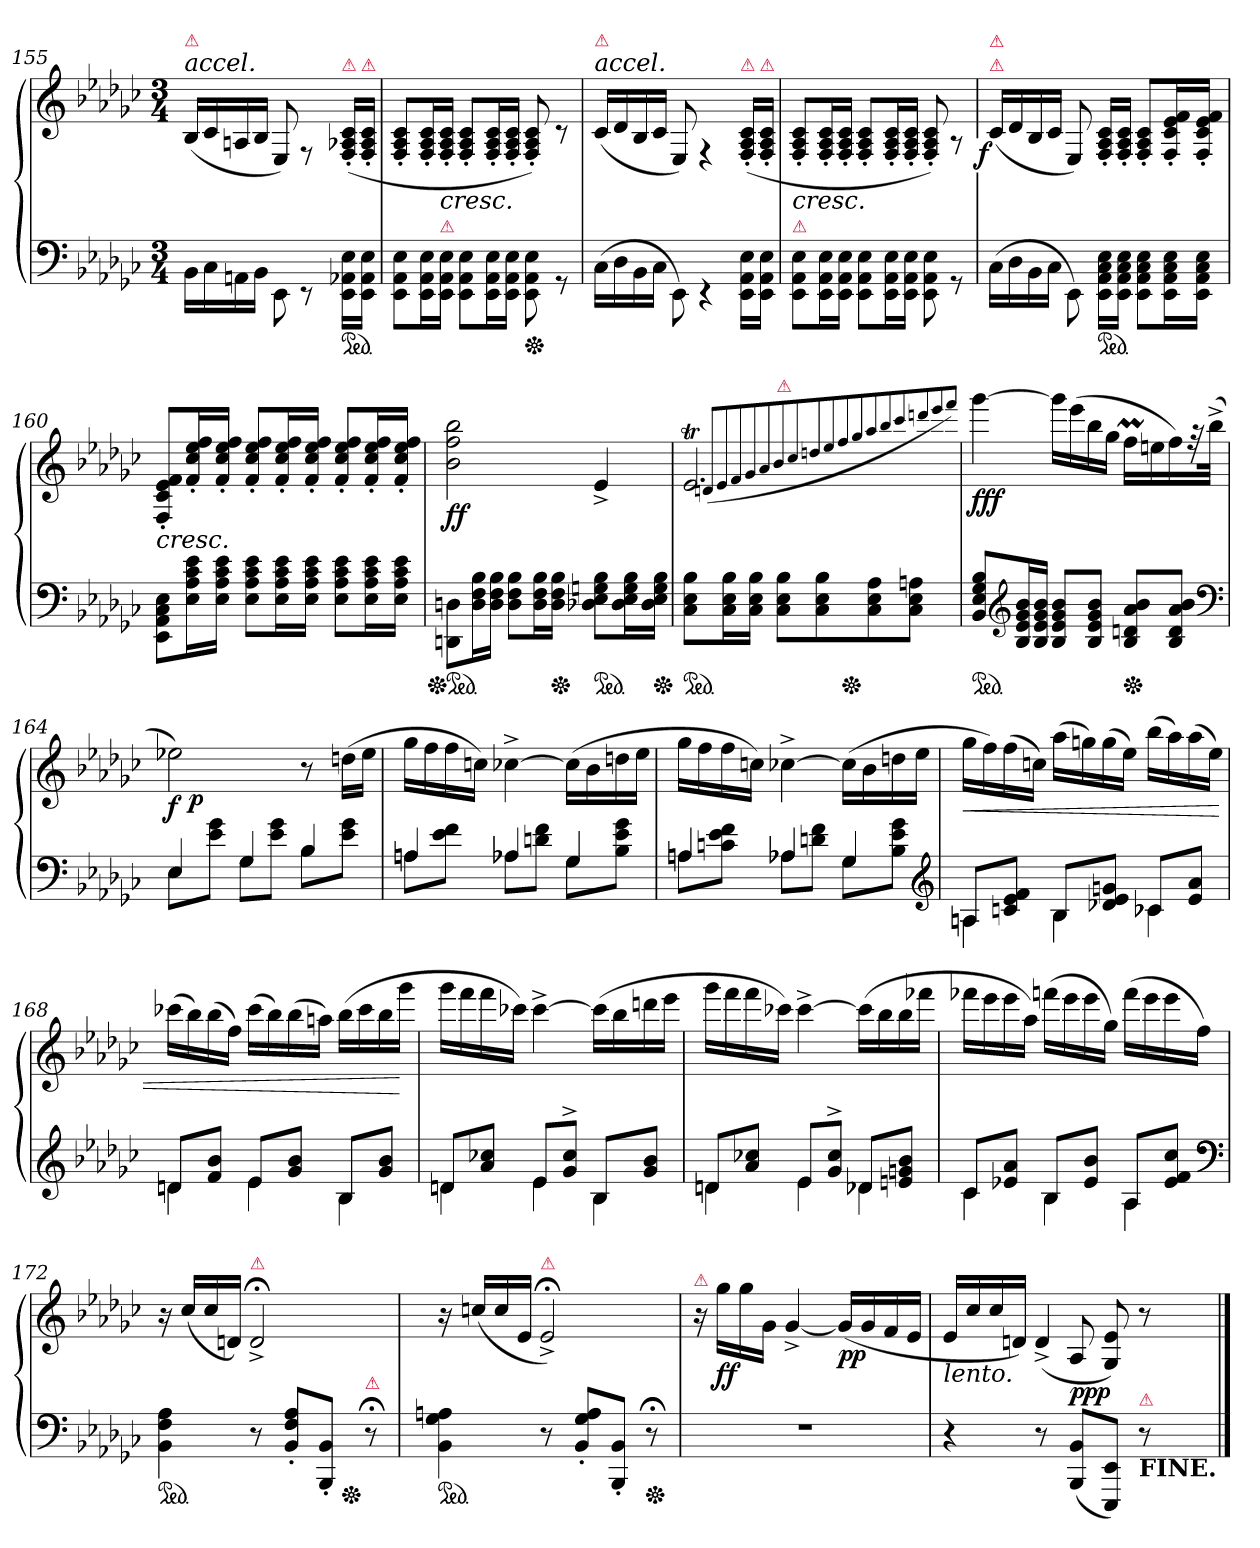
**kern	**kern	**dynam
*part1	*part1	*part1
*staff2	*staff1	*staff1/2
*clefF4	*clefG2	*
*k[b-e-a-d-g-c-]	*k[b-e-a-d-g-c-]	*
*M3/4	*M3/4	*
=155	=155	=155
!	!LO:TX:a:i:t=accel.	!
!	!LO:TX:a:color=crimson:t=⚠	!
16BB-\LL	(>16B-/LL	.
16C-\	16c-/	.
16AAn\	16An/	.
16BB-\JJ	16B-/JJ	.
8EE-\	8E-/)	.
!LO:N:vis=8	!LO:N:vis=8	!
4rEE	4rF	.
!	!LO:TX:a:color=crimson:t=⚠	!
*ped	*	*
16EE-\ 16AA-X\ 16E-\LL	(>16F'>/ 16A-X'>/ 16c-'>/LL	.
!	!LO:TX:a:i:color=crimson:t=⚠	!
16EE-\ 16AA-\ 16E-\JJ	16F'>/ 16A-'>/ 16c-'>/JJ	.
=156	=156	=156
8EE-\ 8AA-\ 8E-\L	8F'>/ 8A-'>/ 8c-'>/L	.
16EE-\ 16AA-\ 16E-\L	16F'>/ 16A-'>/ 16c-'>/L	.
!	!LO:TX:b:i:t=cresc.	!
!LO:TX:a:color=crimson:t=⚠	!	!
16EE-\ 16AA-\ 16E-\JJ	16F'>/ 16A-'>/ 16c-'>/JJ	.
8EE-\ 8AA-\ 8E-\L	8F'>/ 8A-'>/ 8c-'>/L	.
16EE-\ 16AA-\ 16E-\L	16F'>/ 16A-'>/ 16c-'>/L	.
16EE-\ 16AA-\ 16E-\JJ	16F'>/ 16A-'>/ 16c-'>/JJ	.
*Xped	*	*
8EE-\ 8AA-\ 8E-\	8F'>/ 8A-'>/ 8c-'>/)	.
8rGG	8rc	.
=157	=157	=157
!	!LO:TX:a:i:t=accel.	!
!	!LO:TX:a:color=crimson:t=⚠	!
(<16C-\LL	(>16c-/LL	.
16D-\	16d-/	.
16BB-\	16B-/	.
16C-\JJ	16c-/JJ	.
8EE-\)	8E-/)	.
4rEE	4rF	.
!	!LO:TX:a:color=crimson:t=⚠	!
16EE-\ 16AA-\ 16E-\LL	(>16F'>/ 16A-'>/ 16c-'>/LL	.
!	!LO:TX:a:i:color=crimson:t=⚠	!
16EE-\ 16AA-\ 16E-\JJ	16F'>/ 16A-'>/ 16c-'>/JJ	.
=158	=158	=158
!	!LO:TX:b:i:t=cresc.	!
!LO:TX:a:color=crimson:t=⚠	!	!
8EE-\ 8AA-\ 8E-\L	8F'>/ 8A-'>/ 8c-'>/L	.
16EE-\ 16AA-\ 16E-\L	16F'>/ 16A-'>/ 16c-'>/L	.
16EE-\ 16AA-\ 16E-\JJ	16F'>/ 16A-'>/ 16c-'>/JJ	.
8EE-\ 8AA-\ 8E-\L	8F'>/ 8A-'>/ 8c-'>/L	.
16EE-\ 16AA-\ 16E-\L	16F'>/ 16A-'>/ 16c-'>/L	.
16EE-\ 16AA-\ 16E-\JJ	16F'>/ 16A-'>/ 16c-'>/JJ	.
8EE-\ 8AA-\ 8E-\	8F'>/ 8A-'>/ 8c-'>/)	.
8rGG	8rA	.
=159	=159	=159
!	!LO:TX:a:i:color=crimson:t=⚠	!
!	!LO:TX:a:color=crimson:t=⚠	!
!	!	!LO:DY:b:rj
(<16C-\LL	(>16c-/LL	f
16D-\	16d-/	.
16BB-\	16B-/	.
16C-\JJ	16c-/JJ	.
8EE-\)	8E-/)	.
*ped	*	*
16EE-\ 16AA-\ 16C-\ 16E-\LL	16F'>/ 16A-'>/ 16c-'>/LL	.
16EE-\ 16AA-\ 16C-\ 16E-\JJ	16F'>/ 16A-'>/ 16c-'>/JJ	.
8EE-\ 8AA-\ 8C-\ 8E-\L	8F'>/ 8A-'>/ 8c-'>/L	.
16EE-\ 16AA-\ 16C-\ 16E-\L	16F'>/ 16c-'>/ 16e-'>/ 16f'>/L	.
16EE-\ 16AA-\ 16C-\ 16E-\JJ	16F'>/ 16c-'>/ 16e-'>/ 16f'>/JJ	.
=160	=160	=160
!	!LO:TX:b:i:t=cresc.	!
8EE-\ 8AA-\ 8C-\ 8E-\L	8F'/ 8c-'/ 8e-'/ 8f'/L	.
16E- 16A- 16c- 16e-L	16f'/ 16cc-'/ 16ee-'/ 16ff'/L	.
16E- 16A- 16c- 16e-JJ	16f'/ 16cc-'/ 16ee-'/ 16ff'/JJ	.
8E- 8A- 8c- 8e-L	8f'/ 8cc-'/ 8ee-'/ 8ff'/L	.
16E- 16A- 16c- 16e-L	16f'/ 16cc-'/ 16ee-'/ 16ff'/L	.
16E- 16A- 16c- 16e-JJ	16f'/ 16cc-'/ 16ee-'/ 16ff'/JJ	.
8E- 8A- 8c- 8e-L	8f'/ 8cc-'/ 8ee-'/ 8ff'/L	.
16E- 16A- 16c- 16e-L	16f'/ 16cc-'/ 16ee-'/ 16ff'/L	.
16E- 16A- 16c- 16e-JJ	16f'/ 16cc-'/ 16ee-'/ 16ff'/JJ	.
=161	=161	=161
!	!	!LO:DY:b
*Xped	*	*
*ped	*	*
8DDn\ 8Dn\L	2b- 2ff 2bb-	ff
16D 16F 16B-L	.	.
16D 16F 16B-JJ	.	.
8D 8F 8B-L	.	.
16D 16F 16B-L	.	.
*Xped	*	*
16D 16F 16B-JJ	.	.
*ped	*	*
8D-X 8E- 8Gn 8B-L	4e-^>	.
16D- 16E- 16G 16B-L	.	.
*Xped	*	*
16D- 16E- 16G 16B-JJ	.	.
=162	=162	=162
*	*^	*
*ped	*	*	*
*	*	*^	*
8C- 8E- 8B-L	2.e-T	4ryy	4..ryy	.
16C- 16E- 16B-L	.	.	.	.
16C- 16E- 16B-JJ	.	.	.	.
!	!	!LO:TX:a:color=crimson:t=⚠	!	!
8C- 8E- 8B-L	.	2ryy	.	.
8C- 8E- 8B-	.	.	.	.
*Xped	*	*	*	*
.	.	.	4ryy	.
8C- 8E- 8A-	.	.	.	.
8C- 8E- 8AnJ	.	.	.	.
.	.	.	16ryy	.
.	(<8qqdn/L	.	.	.
.	8qqe-/	.	.	.
.	8qqf/	.	.	.
.	8qqg-/	.	.	.
.	8qqa-/	.	.	.
.	8qqb-/	.	.	.
.	8qqcc-/	.	.	.
.	8qqddn/	.	.	.
.	8qqee-/	.	.	.
.	8qqff/	.	.	.
.	8qqgg-/	.	.	.
.	8qqaa-/	.	.	.
.	8qqbb-/	.	.	.
.	8qqccc-/	.	.	.
.	8qqdddn/	.	.	.
.	8qqeee-/	.	.	.
.	8qqfff/J)	.	.	.
=163	=163	=163	=163	=163
!	!	!	!	!LO:DY:b
*	*v	*v	*v	*
*ped	*	*
8BB- 8E- 8G- 8B-L	[4ggg-	fff
*clefG2	*	*
16B- 16e- 16g- 16b-L	.	.
16B- 16e- 16g- 16b-JJ	.	.
8B- 8e- 8g- 8b-L	16ggg-LL]	.
.	(>16eee-	.
8B- 8e- 8g- 8b-J	16bb-	.
.	16gg-JJ	.
*Xped	*	*
8B- 8dn 8a- 8b-L	16ffmLL	.
.	16een	.
8B- 8d 8a- 8b-J	16ff)	.
.	32rff	.
.	(>32bb-^<JJk	.
*clefF4	*	*
=164	=164	=164
*^	*	*
!	!	!	!LO:DY:b
*	*	*^	*
4E-/	8E-L	2ee-X)	16ryy	f
!	!	!	!	!LO:DY:b
.	.	.	2ryy	p
.	8e- 8g-J	.	.	.
4G-/	8G-L	.	.	.
.	8e- 8g-J	.	.	.
4B-/	8B-L	8r	.	.
.	.	.	8.ryy	.
.	8e- 8g-J	(>16ddn\LL	.	.
.	.	16ee-\JJ	.	.
*	*	*v	*v	*
=165	=165	=165	=165
8AnL	4An/	16gg-LL	.
.	.	16ff	.
8e-\ 8f\J	.	16ff	.
.	.	16ccnJJ)	.
8A-XL	4A-X/	[4cc-X^<\	.
8dn\ 8f\J	.	.	.
8G-L	4G-/	(>16cc-LL]	.
.	.	16b-	.
8B-\ 8e-\ 8g-\J	.	16ddn	.
.	.	16ee-JJ	.
=166	=166	=166	=166
8AnL	4An/	16gg-LL	.
.	.	16ff	.
8cn\ 8e-\ 8f\J	.	16ff	.
.	.	16ccnJJ)	.
8A-XL	4A-X/	[4cc-X^<\	.
8dn\ 8f\J	.	.	.
8G-L	4G-/	(>16cc-LL]	.
.	.	16b-	.
8B-\ 8e-\ 8g-\J	.	16ddn	.
.	.	16ee-JJ	.
*clefG2	*	*	*
=167	=167	=167	=167
!	!	!	!LO:HP:b
8AnL	4An	16gg-LL	<
.	.	16ff)	.
8cn 8e- 8fJ	.	(>16ff	.
.	.	16ccnJJ)	.
8B-L	4B-	(>16aa-LL	.
.	.	16ggn)	.
8d-X 8e- 8gnJ	.	(>16gg	.
.	.	16ee-JJ)	.
8c-XL	4c-X	(>16bb-LL	.
.	.	16aa-)	.
8e- 8a-J	.	(>16aa-	.
.	.	16ee-JJ)	.
=168	=168	=168	=168
8dnL	4dn	(>16ccc-XLL	.
.	.	16bb-)	.
8f 8b-J	.	(>16bb-	.
.	.	16ffJJ)	.
8e-L	4e-	(>16ccc-LL	.
.	.	16bb-)	.
8g- 8b-J	.	(>16bb-	.
.	.	16aanJJ)	.
8B-L	4B-	(>16bb-LL	.
.	.	16ccc-	.
8g- 8b-J	.	16bb-	.
.	.	16ggg-JJ	[
=169	=169	=169	=169
8dnL	4dn\	16ggg-LL	.
.	.	16fff	.
8a- 8cc-XJ	.	16fff	.
.	.	16ccc-XJJ)	.
8e-L	4e-\	[4ccc-^<\	.
8g-^> 8cc-^>J	.	.	.
8B-L	4B-\	(>16ccc-LL]	.
.	.	16bb-	.
8g- 8b-J	.	16dddn	.
.	.	16eee-JJ	.
=170	=170	=170	=170
8dnL	4dn\	16ggg-LL	.
.	.	16fff	.
8a- 8cc-XJ	.	16fff	.
.	.	16ccc-XJJ)	.
8e-L	4e-\	[4ccc-^<	.
8g-^> 8cc-^>J	.	.	.
8d-XL	4d-X\	(>16ccc-LL]	.
.	.	16bb-	.
8en 8gn 8b-J	.	16bb-	.
.	.	16fff-XJJ	.
=171	=171	=171	=171
8c-L	4c-	16fff-XLL	.
.	.	16eee-	.
8e-X 8a-J	.	16eee-	.
.	.	16aa-JJ)	.
8B-L	4B-	(>16fffnLL	.
.	.	16eee-	.
8e- 8b-J	.	16eee-	.
.	.	16gg-JJ)	.
8A-L	4A-	(>16fffLL	.
.	.	16eee-	.
8e- 8f 8cc-J	.	16eee-	.
.	.	16ffJJ)	.
*v	*v	*	*
*clefF4	*	*
=172	=172	=172
!	!LO:TX:b:i:t=cresc.	!
!	!LO:TX:a:i:color=crimson:t=⚠	!
*ped	*	*
*	*^	*
4BB-\ 4F\ 4A-\	16r	2ryy	.
.	(16cc-LL	.	.
.	16cc-	.	.
.	16dnJJ)	.	.
!	!LO:TX:a:color=crimson:t=⚠	!	!
8r	2d;<^>	.	.
8BB-' 8F' 8A-'L	.	.	.
8BBB-' 8BB-'J	.	16ryy	.
*Xped	*	*	*
.	.	8.ryy	.
!LO:TX:a:color=crimson:t=⚠	!	!	!
8r;	.	.	.
*	*v	*v	*
=173	=173	=173
*ped	*	*
4BB-\ 4G-\ 4An\	16r	.
.	(<16ccnLL	.
.	16cc	.
.	16e-JJ	.
!	!LO:TX:a:color=crimson:t=⚠	!
8r	2e-;<^>)	.
8BB-'/ 8G-'/ 8A'/L	.	.
8BBB-' 8BB-'J	.	.
!LO:TX:a:color=crimson:t=⚠	!	!
*Xped	*	*
8r;	.	.
=174	=174	=174
!	!LO:TX:a:i:color=crimson:t=⚠	!
2.rF	16r	.
!	!	!LO:DY:b
.	16gg-LL	ff
.	16gg-	.
.	16g-JJ	.
.	[4g-^<	.
!	!	!LO:DY:b
.	(<16g-LL]	pp
.	16g-	.
.	16f	.
.	16e-JJ	.
=175	=175	=175
!	!LO:TX:b:i:t=lento.	!
4r	16e-LL	.
.	16cc-	.
.	16cc-	.
.	16dnJJ)	.
!	!LO:N:vis=4	!
8r	(<8d^>	.
!	!	!LO:DY:b
(<8BBB- 8BB-L	8A-	ppp
8EEE- 8EE-J)	8G-/ 8e-/)	.
!LO:TX:b:B:t=FINE.	!	!
!LO:TX:a:color=crimson:t=⚠	!	!
8r	8r	.
==	==	==
*-	*-	*-
